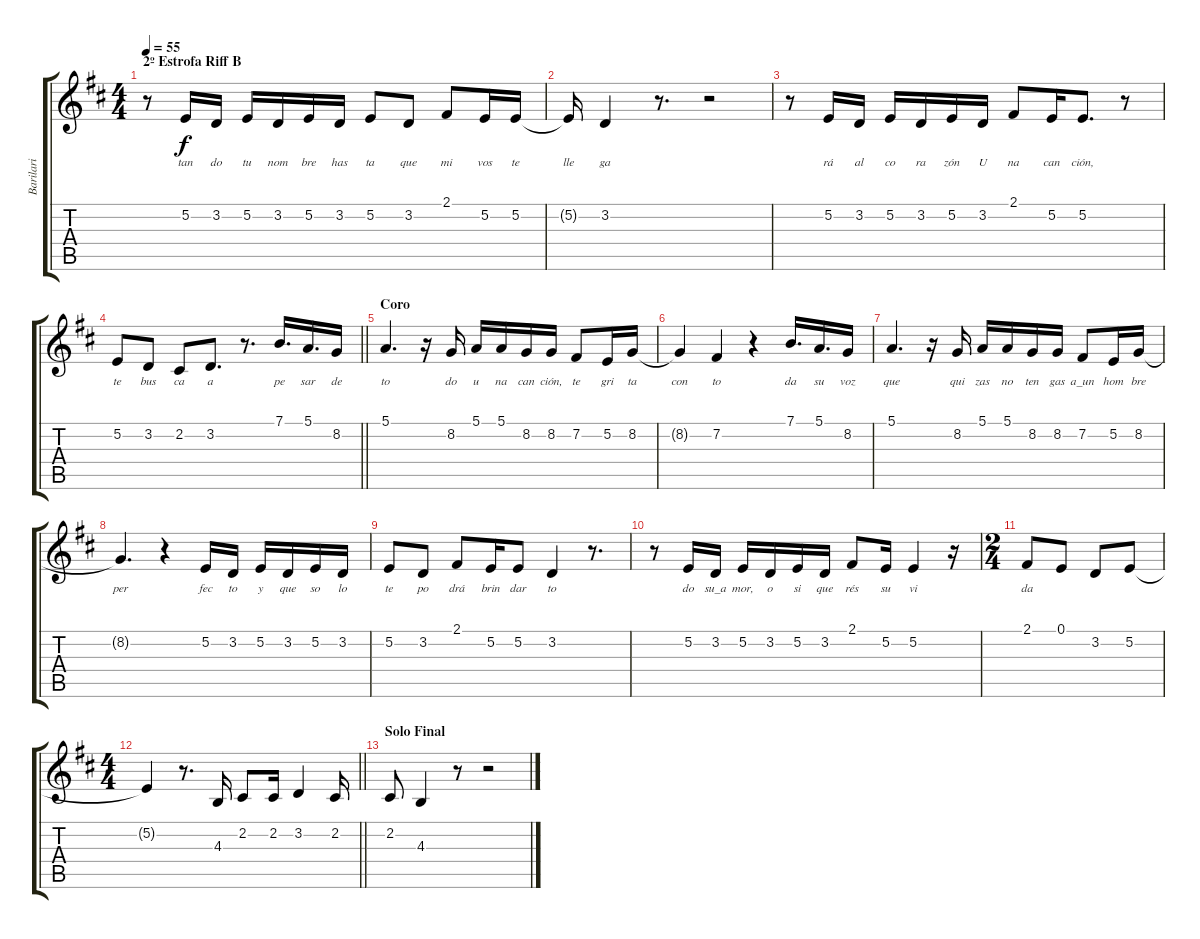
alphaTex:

\track ("Barilari" "Barilari") {instrument tenorsax}
\staff {score tabs}
\tuning (E4 B3 G3 D3 A2 E2) {hide}
\ts (4 4)
\section ("" "2º Estrofa Riff B")
\tempo 55
\clef g2
\ks d
r.8{dy f} 5.2.16{lyrics (0 "tan") lyrics (1 "") lyrics (2 "") lyrics (3 "") lyrics (4 "")} 3.2.16{lyrics (0 "do") lyrics (1 "") lyrics (2 "") lyrics (3 "") lyrics (4 "")} 5.2.16{lyrics (0 "tu") lyrics (1 "") lyrics (2 "") lyrics (3 "") lyrics (4 "")} 3.2.16{lyrics (0 "nom") lyrics (1 "") lyrics (2 "") lyrics (3 "") lyrics (4 "")} 5.2.16{lyrics (0 "bre") lyrics (1 "") lyrics (2 "") lyrics (3 "") lyrics (4 "")} 3.2.16{lyrics (0 "has") lyrics (1 "") lyrics (2 "") lyrics (3 "") lyrics (4 "")} 5.2.8{lyrics (0 "ta") lyrics (1 "") lyrics (2 "") lyrics (3 "") lyrics (4 "")} 3.2.8{lyrics (0 "que") lyrics (1 "") lyrics (2 "") lyrics (3 "") lyrics (4 "")} 2.1.8{lyrics (0 "mi") lyrics (1 "") lyrics (2 "") lyrics (3 "") lyrics (4 "")} 5.2.16{lyrics (0 "vos") lyrics (1 "") lyrics (2 "") lyrics (3 "") lyrics (4 "")} 5.2.16{lyrics (0 "te") lyrics (1 "") lyrics (2 "") lyrics (3 "") lyrics (4 "")} |
5.2{t}.16{lyrics (0 "lle") lyrics (1 "") lyrics (2 "") lyrics (3 "") lyrics (4 "")} 3.2.4{lyrics (0 "ga") lyrics (1 "") lyrics (2 "") lyrics (3 "") lyrics (4 "")} r.8{d} r.2 |
r.8 5.2.16{lyrics (0 "rá") lyrics (1 "") lyrics (2 "") lyrics (3 "") lyrics (4 "")} 3.2.16{lyrics (0 "al") lyrics (1 "") lyrics (2 "") lyrics (3 "") lyrics (4 "")} 5.2.16{lyrics (0 "co") lyrics (1 "") lyrics (2 "") lyrics (3 "") lyrics (4 "")} 3.2.16{lyrics (0 "ra") lyrics (1 "") lyrics (2 "") lyrics (3 "") lyrics (4 "")} 5.2.16{lyrics (0 "zón") lyrics (1 "") lyrics (2 "") lyrics (3 "") lyrics (4 "")} 3.2.16{lyrics (0 "U") lyrics (1 "") lyrics (2 "") lyrics (3 "") lyrics (4 "")} 2.1.8{lyrics (0 "na") lyrics (1 "") lyrics (2 "") lyrics (3 "") lyrics (4 "")} 5.2.16{lyrics (0 "can") lyrics (1 "") lyrics (2 "") lyrics (3 "") lyrics (4 "")} 5.2.8{d lyrics (0 "ción,") lyrics (1 "") lyrics (2 "") lyrics (3 "") lyrics (4 "")} r.8 |
\barLineRight lightlight
5.2.8{lyrics (0 "te") lyrics (1 "") lyrics (2 "") lyrics (3 "") lyrics (4 "")} 3.2.8{lyrics (0 "bus") lyrics (1 "") lyrics (2 "") lyrics (3 "") lyrics (4 "")} 2.2.8{lyrics (0 "ca") lyrics (1 "") lyrics (2 "") lyrics (3 "") lyrics (4 "")} 3.2.8{d lyrics (0 "a") lyrics (1 "") lyrics (2 "") lyrics (3 "") lyrics (4 "")} r.8{d} 7.1.16{d lyrics (0 "pe") lyrics (1 "") lyrics (2 "") lyrics (3 "") lyrics (4 "")} 5.1.16{d lyrics (0 "sar") lyrics (1 "") lyrics (2 "") lyrics (3 "") lyrics (4 "")} 8.2.16{lyrics (0 "de") lyrics (1 "") lyrics (2 "") lyrics (3 "") lyrics (4 "")} |
\section ("" "Coro")
5.1.4{d lyrics (0 "to") lyrics (1 "") lyrics (2 "") lyrics (3 "") lyrics (4 "")} r.16 8.2.16{lyrics (0 "do") lyrics (1 "") lyrics (2 "") lyrics (3 "") lyrics (4 "")} 5.1.16{lyrics (0 "u") lyrics (1 "") lyrics (2 "") lyrics (3 "") lyrics (4 "")} 5.1.16{lyrics (0 "na") lyrics (1 "") lyrics (2 "") lyrics (3 "") lyrics (4 "")} 8.2.16{lyrics (0 "can") lyrics (1 "") lyrics (2 "") lyrics (3 "") lyrics (4 "")} 8.2.16{lyrics (0 "ción,") lyrics (1 "") lyrics (2 "") lyrics (3 "") lyrics (4 "")} 7.2.8{lyrics (0 "te") lyrics (1 "") lyrics (2 "") lyrics (3 "") lyrics (4 "")} 5.2.16{lyrics (0 "gri") lyrics (1 "") lyrics (2 "") lyrics (3 "") lyrics (4 "")} 8.2.16{lyrics (0 "ta") lyrics (1 "") lyrics (2 "") lyrics (3 "") lyrics (4 "")} |
8.2{t}.4{lyrics (0 "con") lyrics (1 "") lyrics (2 "") lyrics (3 "") lyrics (4 "")} 7.2.4{lyrics (0 "to") lyrics (1 "") lyrics (2 "") lyrics (3 "") lyrics (4 "")} r.4 7.1.16{d lyrics (0 "da") lyrics (1 "") lyrics (2 "") lyrics (3 "") lyrics (4 "")} 5.1.16{d lyrics (0 "su") lyrics (1 "") lyrics (2 "") lyrics (3 "") lyrics (4 "")} 8.2.16{lyrics (0 "voz") lyrics (1 "") lyrics (2 "") lyrics (3 "") lyrics (4 "")} |
5.1.4{d lyrics (0 "que") lyrics (1 "") lyrics (2 "") lyrics (3 "") lyrics (4 "")} r.16 8.2.16{lyrics (0 "qui") lyrics (1 "") lyrics (2 "") lyrics (3 "") lyrics (4 "")} 5.1.16{lyrics (0 "zas") lyrics (1 "") lyrics (2 "") lyrics (3 "") lyrics (4 "")} 5.1.16{lyrics (0 "no") lyrics (1 "") lyrics (2 "") lyrics (3 "") lyrics (4 "")} 8.2.16{lyrics (0 "ten") lyrics (1 "") lyrics (2 "") lyrics (3 "") lyrics (4 "")} 8.2.16{lyrics (0 "gas") lyrics (1 "") lyrics (2 "") lyrics (3 "") lyrics (4 "")} 7.2.8{lyrics (0 "a_un") lyrics (1 "") lyrics (2 "") lyrics (3 "") lyrics (4 "")} 5.2.16{lyrics (0 "hom") lyrics (1 "") lyrics (2 "") lyrics (3 "") lyrics (4 "")} 8.2.16{lyrics (0 "bre") lyrics (1 "") lyrics (2 "") lyrics (3 "") lyrics (4 "")} |
8.2{t}.4{d lyrics (0 "per") lyrics (1 "") lyrics (2 "") lyrics (3 "") lyrics (4 "")} r.4 5.2.16{lyrics (0 "fec") lyrics (1 "") lyrics (2 "") lyrics (3 "") lyrics (4 "")} 3.2.16{lyrics (0 "to") lyrics (1 "") lyrics (2 "") lyrics (3 "") lyrics (4 "")} 5.2.16{lyrics (0 "y") lyrics (1 "") lyrics (2 "") lyrics (3 "") lyrics (4 "")} 3.2.16{lyrics (0 "que") lyrics (1 "") lyrics (2 "") lyrics (3 "") lyrics (4 "")} 5.2.16{lyrics (0 "so") lyrics (1 "") lyrics (2 "") lyrics (3 "") lyrics (4 "")} 3.2.16{lyrics (0 "lo") lyrics (1 "") lyrics (2 "") lyrics (3 "") lyrics (4 "")} |
5.2.8{lyrics (0 "te") lyrics (1 "") lyrics (2 "") lyrics (3 "") lyrics (4 "")} 3.2.8{lyrics (0 "po") lyrics (1 "") lyrics (2 "") lyrics (3 "") lyrics (4 "")} 2.1.8{lyrics (0 "drá") lyrics (1 "") lyrics (2 "") lyrics (3 "") lyrics (4 "")} 5.2.16{lyrics (0 "brin") lyrics (1 "") lyrics (2 "") lyrics (3 "") lyrics (4 "")} 5.2.8{lyrics (0 "dar") lyrics (1 "") lyrics (2 "") lyrics (3 "") lyrics (4 "")} 3.2.4{lyrics (0 "to") lyrics (1 "") lyrics (2 "") lyrics (3 "") lyrics (4 "")} r.8{d} |
r.8 5.2.16{lyrics (0 "do") lyrics (1 "") lyrics (2 "") lyrics (3 "") lyrics (4 "")} 3.2.16{lyrics (0 "su_a") lyrics (1 "") lyrics (2 "") lyrics (3 "") lyrics (4 "")} 5.2.16{lyrics (0 "mor,") lyrics (1 "") lyrics (2 "") lyrics (3 "") lyrics (4 "")} 3.2.16{lyrics (0 "o") lyrics (1 "") lyrics (2 "") lyrics (3 "") lyrics (4 "")} 5.2.16{lyrics (0 "si") lyrics (1 "") lyrics (2 "") lyrics (3 "") lyrics (4 "")} 3.2.16{lyrics (0 "que") lyrics (1 "") lyrics (2 "") lyrics (3 "") lyrics (4 "")} 2.1.8{lyrics (0 "rés") lyrics (1 "") lyrics (2 "") lyrics (3 "") lyrics (4 "")} 5.2.16{lyrics (0 "su") lyrics (1 "") lyrics (2 "") lyrics (3 "") lyrics (4 "")} 5.2.4{lyrics (0 "vi") lyrics (1 "") lyrics (2 "") lyrics (3 "") lyrics (4 "")} r.16 |
\ts (2 4)
2.1.8{lyrics (0 "da") lyrics (1 "") lyrics (2 "") lyrics (3 "") lyrics (4 "")} 0.1.8 3.2.8 5.2.8 |
\ts (4 4)
\barLineRight lightlight
5.2{t}.4 r.8{d} 4.3.16 2.2.8 2.2.16 3.2.4 2.2.16 |
\section ("" "Solo Final")
2.2.8 4.3.4 r.8 r.2
